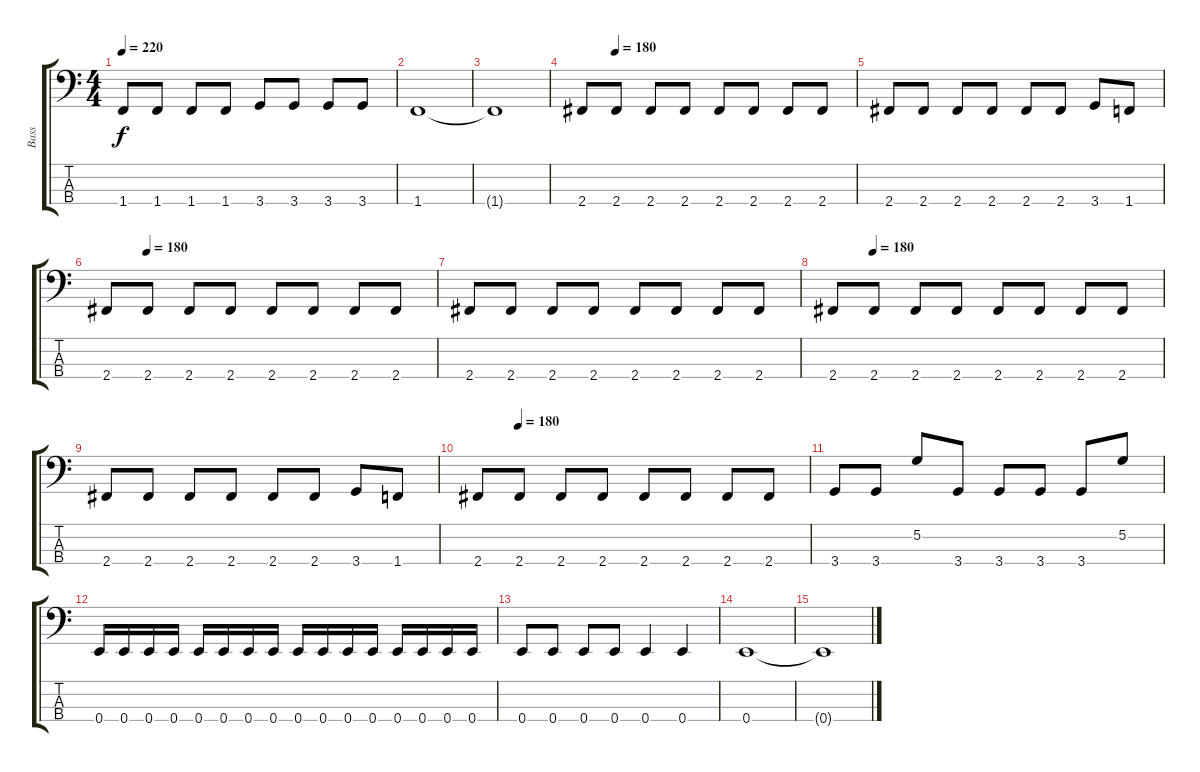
\track ("Bass" "Bass") {instrument electricbassfinger}
\staff {score tabs}
\tuning (G2 D2 A1 E1) {hide}
\ts (4 4)
\tempo 220
\clef f4
\ks c
1.4.8{dy f} 1.4.8 1.4.8 1.4.8 3.4.8 3.4.8 3.4.8 3.4.8 |
1.4.1 |
1.4{t}.1 |
\tempo (180 0.125)
2.4.8 2.4.8 2.4.8 2.4.8 2.4.8 2.4.8 2.4.8 2.4.8 |
2.4.8 2.4.8 2.4.8 2.4.8 2.4.8 2.4.8 3.4.8 1.4.8 |
\tempo (180 0.125)
2.4.8 2.4.8 2.4.8 2.4.8 2.4.8 2.4.8 2.4.8 2.4.8 |
2.4.8 2.4.8 2.4.8 2.4.8 2.4.8 2.4.8 2.4.8 2.4.8 |
\tempo (180 0.125)
2.4.8 2.4.8 2.4.8 2.4.8 2.4.8 2.4.8 2.4.8 2.4.8 |
2.4.8 2.4.8 2.4.8 2.4.8 2.4.8 2.4.8 3.4.8 1.4.8 |
\tempo (150 0.125)
\tempo (180 0.125)
2.4.8 2.4.8 2.4.8 2.4.8 2.4.8 2.4.8 2.4.8 2.4.8 |
3.4.8 3.4.8 5.2.8 3.4.8 3.4.8 3.4.8 3.4.8 5.2.8 |
0.4.16 0.4.16 0.4.16 0.4.16 0.4.16 0.4.16 0.4.16 0.4.16 0.4.16 0.4.16 0.4.16 0.4.16 0.4.16 0.4.16 0.4.16 0.4.16 |
0.4.8 0.4.8 0.4.8 0.4.8 0.4.4 0.4.4 |
0.4.1 |
0.4{t}.1
